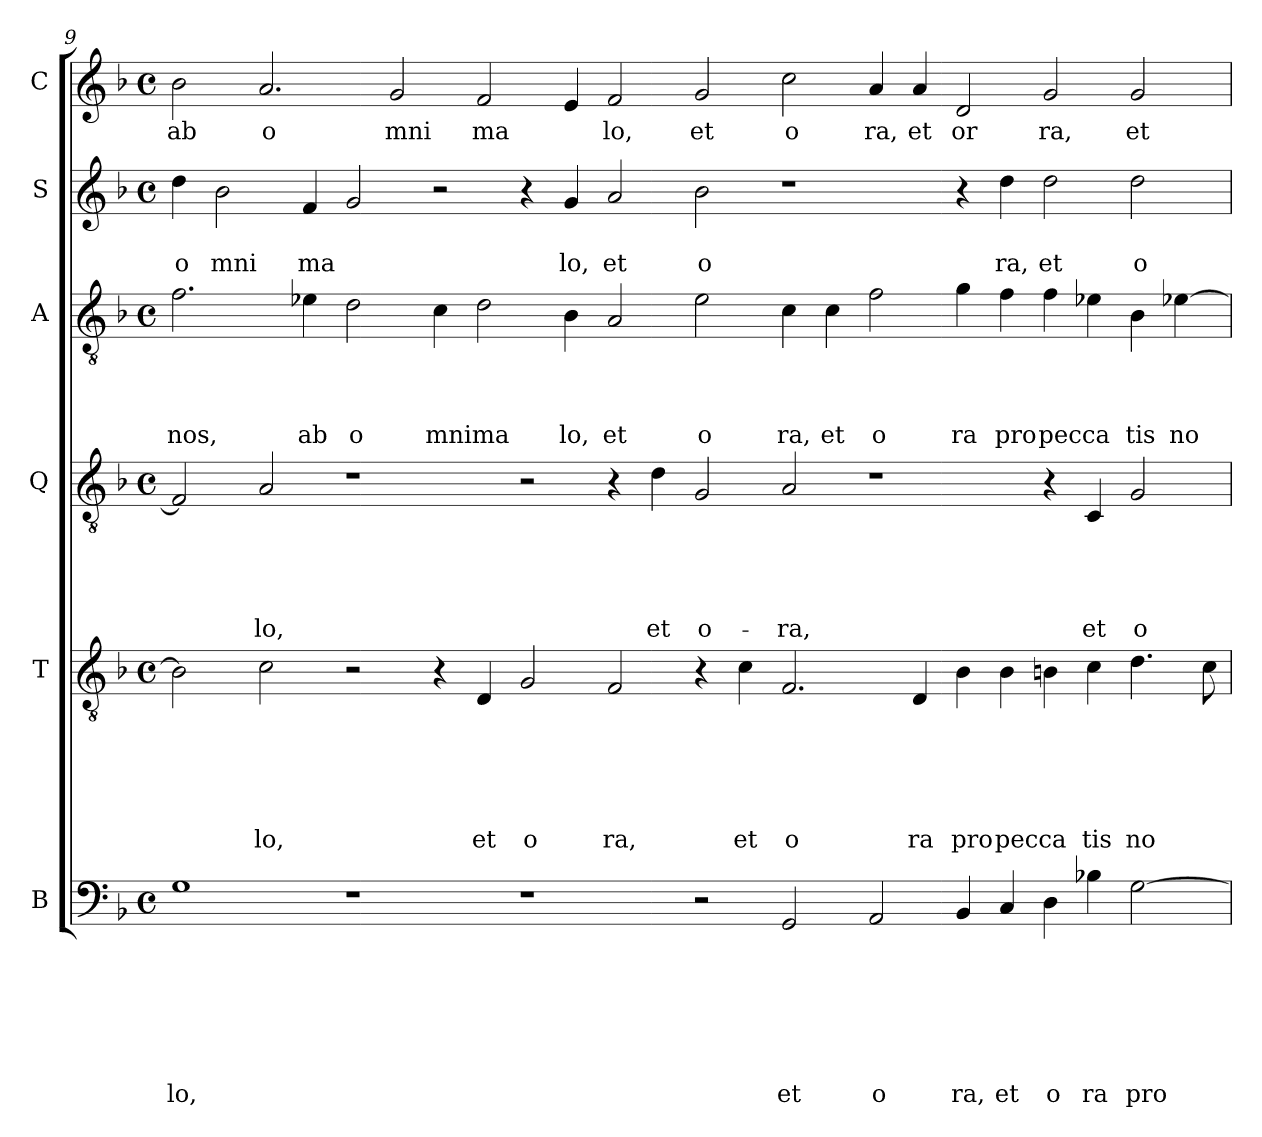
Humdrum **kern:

**kern	**text	**text	**text	**text	**text	**text	**text	**kern	**text	**text	**text	**text	**text	**text	**kern	**text	**text	**text	**text	**text	**kern	**text	**text	**text	**text	**kern	**text	**text	**kern	**text
*part6	*part6	*part6	*part6	*part6	*part6	*part6	*part6	*part5	*part5	*part5	*part5	*part5	*part5	*part5	*part4	*part4	*part4	*part4	*part4	*part4	*part3	*part3	*part3	*part3	*part3	*part2	*part2	*part2	*part1	*part1
*staff6	*staff6	*staff6	*staff6	*staff6	*staff6	*staff6	*staff6	*staff5	*staff5	*staff5	*staff5	*staff5	*staff5	*staff5	*staff4	*staff4	*staff4	*staff4	*staff4	*staff4	*staff3	*staff3	*staff3	*staff3	*staff3	*staff2	*staff2	*staff2	*staff1	*staff1
*I"B	*	*	*	*	*	*	*	*I"T	*	*	*	*	*	*	*I"Q	*	*	*	*	*	*I"A	*	*	*	*	*I"S	*	*	*I"C	*
*I'B	*	*	*	*	*	*	*	*I'T	*	*	*	*	*	*	*I'Q	*	*	*	*	*	*I'A	*	*	*	*	*I'S	*	*	*I'C	*
!!LO:PB:g=z
*clefF4	*	*	*	*	*	*	*	*clefGv2	*	*	*	*	*	*	*clefGv2	*	*	*	*	*	*clefGv2	*	*	*	*	*clefG2	*	*	*clefG2	*
*k[b-]	*	*	*	*	*	*	*	*k[b-]	*	*	*	*	*	*	*k[b-]	*	*	*	*	*	*k[b-]	*	*	*	*	*k[b-]	*	*	*k[b-]	*
*F:	*	*	*	*	*	*	*	*F:	*	*	*	*	*	*	*F:	*	*	*	*	*	*F:	*	*	*	*	*F:	*	*	*F:	*
*M4/4	*	*	*	*	*	*	*	*M4/4	*	*	*	*	*	*	*M4/4	*	*	*	*	*	*M4/4	*	*	*	*	*M4/4	*	*	*M4/4	*
*met(c)	*	*	*	*	*	*	*	*met(c)	*	*	*	*	*	*	*met(c)	*	*	*	*	*	*met(c)	*	*	*	*	*met(c)	*	*	*met(c)	*
=9	=9	=9	=9	=9	=9	=9	=9	=9	=9	=9	=9	=9	=9	=9	=9	=9	=9	=9	=9	=9	=9	=9	=9	=9	=9	=9	=9	=9	=9	=9
!	!	!	!	!	!	!	!LO:LY:b	!	!	!	!	!	!	!	!	!	!	!	!	!	!	!	!	!	!LO:LY:b	!	!	!LO:LY:b	!	!LO:LY:b
1G	.	.	.	.	.	.	lo,	2B-\]	.	.	.	.	.	.	2F/]	.	.	.	.	.	2.f\	.	.	.	nos,	4dd\	.	o	2b-\	ab
!	!	!	!	!	!	!	!	!	!	!	!	!	!	!	!	!	!	!	!	!	!	!	!	!	!	!	!	!LO:LY:b	!	!
.	.	.	.	.	.	.	.	.	.	.	.	.	.	.	.	.	.	.	.	.	.	.	.	.	.	2b-\	.	mni	.	.
!	!	!	!	!	!	!	!	!	!	!	!	!	!	!LO:LY:b	!	!	!	!	!	!LO:LY:b	!	!	!	!	!	!	!	!	!	!LO:LY:b
.	.	.	.	.	.	.	.	2c\	.	.	.	.	.	-lo,	2A/	.	.	.	.	lo,	.	.	.	.	.	.	.	.	2.a/	o
!	!	!	!	!	!	!	!	!	!	!	!	!	!	!	!	!	!	!	!	!	!	!	!	!	!LO:LY:b	!	!	!LO:LY:b	!	!
.	.	.	.	.	.	.	.	.	.	.	.	.	.	.	.	.	.	.	.	.	4e-X\	.	.	.	ab	4f/	.	ma	.	.
!	!	!	!	!	!	!	!	!	!	!	!	!	!	!	!	!	!	!	!	!	!	!	!	!	!LO:LY:b	!	!	!	!	!
1r	.	.	.	.	.	.	.	2r	.	.	.	.	.	.	1r	.	.	.	.	.	2d\	.	.	.	o	2g/	.	.	.	.
!	!	!	!	!	!	!	!	!	!	!	!	!	!	!	!	!	!	!	!	!	!	!	!	!	!	!	!	!	!	!LO:LY:b
.	.	.	.	.	.	.	.	.	.	.	.	.	.	.	.	.	.	.	.	.	.	.	.	.	.	.	.	.	2g/	mni
!	!	!	!	!	!	!	!	!	!	!	!	!	!	!	!	!	!	!	!	!	!	!	!	!	!LO:LY:b	!	!	!	!	!
.	.	.	.	.	.	.	.	4r	.	.	.	.	.	.	.	.	.	.	.	.	4c\	.	.	.	mni	2r	.	.	.	.
!	!	!	!	!	!	!	!	!	!	!	!	!	!	!LO:LY:b	!	!	!	!	!	!	!	!	!	!	!LO:LY:b	!	!	!	!	!LO:LY:b
.	.	.	.	.	.	.	.	4D/	.	.	.	.	.	et	.	.	.	.	.	.	2d\	.	.	.	ma	.	.	.	2f/	ma
!	!	!	!	!	!	!	!	!	!	!	!	!	!	!LO:LY:b	!	!	!	!	!	!	!	!	!	!	!	!	!	!	!	!
1r	.	.	.	.	.	.	.	2G/	.	.	.	.	.	o	2r	.	.	.	.	.	.	.	.	.	.	4r	.	.	.	.
!	!	!	!	!	!	!	!	!	!	!	!	!	!	!	!	!	!	!	!	!	!	!	!	!	!LO:LY:b	!	!	!LO:LY:b	!	!
.	.	.	.	.	.	.	.	.	.	.	.	.	.	.	.	.	.	.	.	.	4B-\	.	.	.	lo,	4g/	.	lo,	4e/	.
!	!	!	!	!	!	!	!	!	!	!	!	!	!	!LO:LY:b	!	!	!	!	!	!	!	!	!	!	!LO:LY:b	!	!	!LO:LY:b	!	!LO:LY:b
.	.	.	.	.	.	.	.	2F/	.	.	.	.	.	ra,	4r	.	.	.	.	.	2A/	.	.	.	et	2a/	.	et	2f/	lo,
!	!	!	!	!	!	!	!	!	!	!	!	!	!	!	!	!	!	!	!	!LO:LY:b	!	!	!	!	!	!	!	!	!	!
.	.	.	.	.	.	.	.	.	.	.	.	.	.	.	4d\	.	.	.	.	et	.	.	.	.	.	.	.	.	.	.
!	!	!	!	!	!	!	!	!	!	!	!	!	!	!	!	!	!	!	!	!LO:LY:b	!	!	!	!	!LO:LY:b	!	!	!LO:LY:b	!	!LO:LY:b
2r	.	.	.	.	.	.	.	4r	.	.	.	.	.	.	2G/	.	.	.	.	o-	2e-\	.	.	.	o	2b-\	.	o	2g/	et
!	!	!	!	!	!	!	!	!	!	!	!	!	!	!LO:LY:b	!	!	!	!	!	!	!	!	!	!	!	!	!	!	!	!
.	.	.	.	.	.	.	.	4c\	.	.	.	.	.	et	.	.	.	.	.	.	.	.	.	.	.	.	.	.	.	.
!	!	!	!	!	!	!	!LO:LY:b	!	!	!	!	!	!	!LO:LY:b	!	!	!	!	!	!LO:LY:b	!	!	!	!	!LO:LY:b	!	!	!	!	!LO:LY:b
2GG/	.	.	.	.	.	.	et	2.F/	.	.	.	.	.	o	2A/	.	.	.	.	-ra,	4c\	.	.	.	ra,	1r	.	.	2cc\	o
!	!	!	!	!	!	!	!	!	!	!	!	!	!	!	!	!	!	!	!	!	!	!	!	!	!LO:LY:b	!	!	!	!	!
.	.	.	.	.	.	.	.	.	.	.	.	.	.	.	.	.	.	.	.	.	4c\	.	.	.	et	.	.	.	.	.
!	!	!	!	!	!	!	!LO:LY:b	!	!	!	!	!	!	!	!	!	!	!	!	!	!	!	!	!	!LO:LY:b	!	!	!	!	!LO:LY:b
2AA/	.	.	.	.	.	.	o	.	.	.	.	.	.	.	1r	.	.	.	.	.	2f\	.	.	.	o	.	.	.	4a/	ra,
!	!	!	!	!	!	!	!	!	!	!	!	!	!	!LO:LY:b	!	!	!	!	!	!	!	!	!	!	!	!	!	!	!	!LO:LY:b
.	.	.	.	.	.	.	.	4D/	.	.	.	.	.	ra	.	.	.	.	.	.	.	.	.	.	.	.	.	.	4a/	et
!	!	!	!	!	!	!	!LO:LY:b	!	!	!	!	!	!	!LO:LY:b	!	!	!	!	!	!	!	!	!	!	!LO:LY:b	!	!	!	!	!LO:LY:b
4BB-/	.	.	.	.	.	.	ra,	4B-\	.	.	.	.	.	pro	.	.	.	.	.	.	4g\	.	.	.	ra	4r	.	.	2d/	or
!	!	!	!	!	!	!	!LO:LY:b	!	!	!	!	!	!	!LO:LY:b	!	!	!	!	!	!	!	!	!	!	!LO:LY:b	!	!	!LO:LY:b	!	!
4C/	.	.	.	.	.	.	et	4B-\	.	.	.	.	.	pec	.	.	.	.	.	.	4f\	.	.	.	pro	4dd\	.	ra,	.	.
!	!	!	!	!	!	!	!LO:LY:b	!	!	!	!	!	!	!LO:LY:b	!	!	!	!	!	!	!	!	!	!	!LO:LY:b	!	!	!LO:LY:b	!	!LO:LY:b
4D\	.	.	.	.	.	.	o	4Bn\	.	.	.	.	.	ca	4r	.	.	.	.	.	4f\	.	.	.	pec	2dd\	.	et	2g/	ra,
!	!	!	!	!	!	!	!LO:LY:b	!	!	!	!	!	!	!LO:LY:b	!	!	!	!	!	!LO:LY:b	!	!	!	!	!LO:LY:b	!	!	!	!	!
4B-X\	.	.	.	.	.	.	ra	4c\	.	.	.	.	.	tis	4C/	.	.	.	.	et	4e-X\	.	.	.	ca	.	.	.	.	.
!	!	!	!	!	!	!	!LO:LY:b	!	!	!	!	!	!	!LO:LY:b	!	!	!	!	!	!LO:LY:b	!	!	!	!	!LO:LY:b	!	!	!LO:LY:b	!	!LO:LY:b
[<2G\	.	.	.	.	.	.	pro	4.d\	.	.	.	.	.	no	2G/	.	.	.	.	o-	4B-\	.	.	.	tis	2dd\	.	o	2g/	et
!	!	!	!	!	!	!	!	!	!	!	!	!	!	!	!	!	!	!	!	!	!	!	!	!	!LO:LY:b	!	!	!	!	!
.	.	.	.	.	.	.	.	.	.	.	.	.	.	.	.	.	.	.	.	.	[<4e-X\	.	.	.	no	.	.	.	.	.
.	.	.	.	.	.	.	.	8c\	.	.	.	.	.	.	.	.	.	.	.	.	.	.	.	.	.	.	.	.	.	.
=	=	=	=	=	=	=	=	=	=	=	=	=	=	=	=	=	=	=	=	=	=	=	=	=	=	=	=	=	=	=
*-	*-	*-	*-	*-	*-	*-	*-	*-	*-	*-	*-	*-	*-	*-	*-	*-	*-	*-	*-	*-	*-	*-	*-	*-	*-	*-	*-	*-	*-	*-
